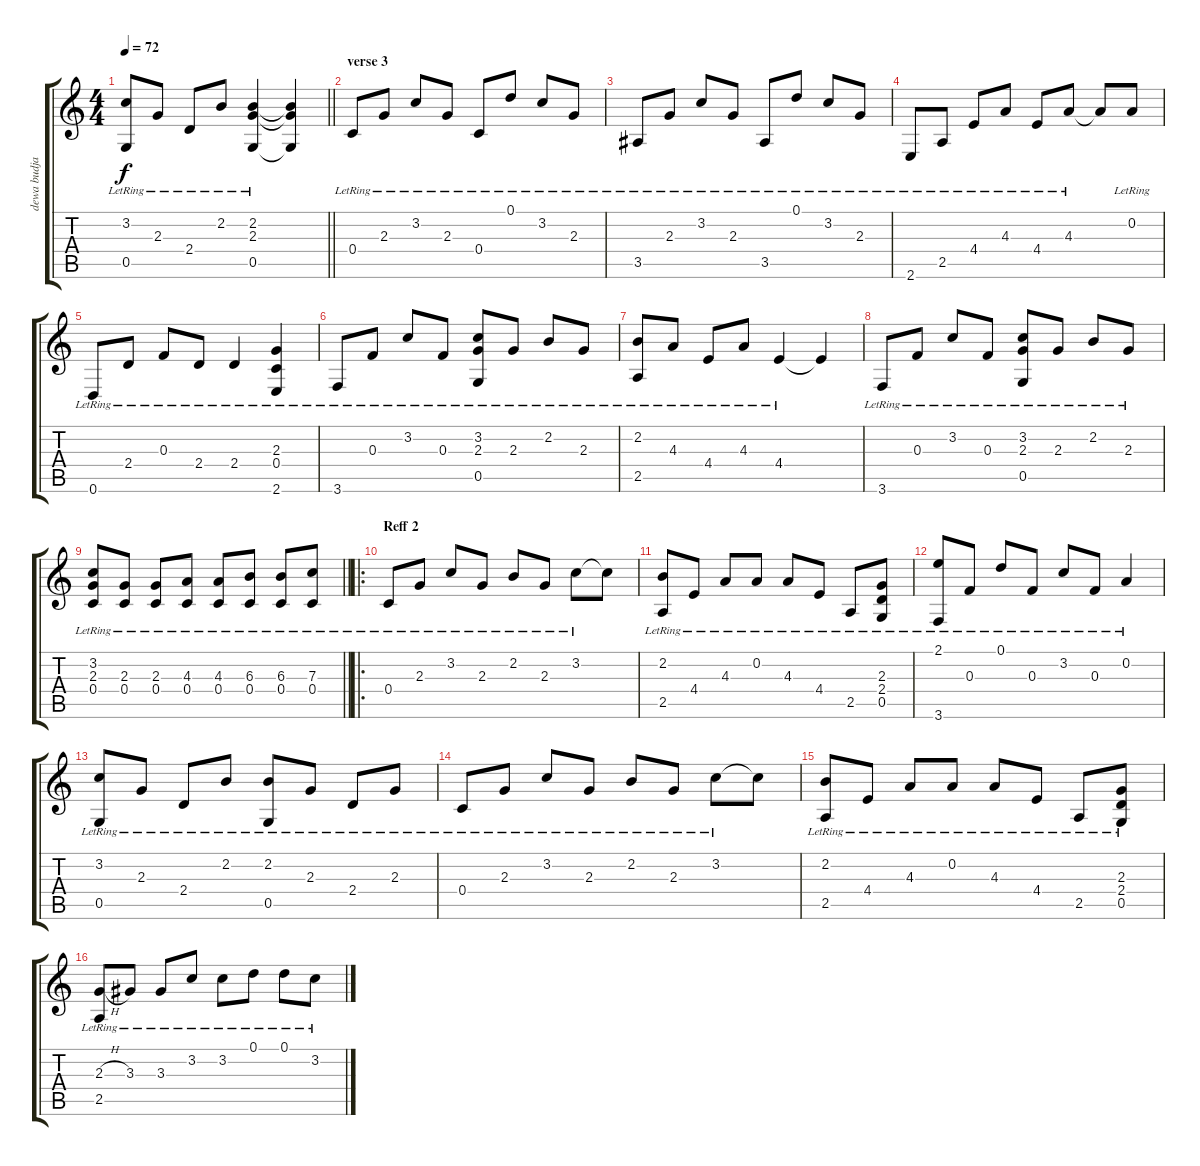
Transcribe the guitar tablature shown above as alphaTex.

\track ("dewa budjana" "dewa budja") {instrument acousticguitarnylon}
\staff {score tabs}
\tuning (D4 A3 F3 C3 G2 D2) {hide}
\ts (4 4)
\tempo 72
\clef g2
\barLineRight lightlight
\ks c
(3.2{lr} 0.5).8{dy f} 2.3{lr}.8 2.4{lr}.8 2.2{lr}.8 (2.2{lr} 2.3 0.5).4 (2.2{t} 2.3{t} 0.5{t}).4 |
\section ("" "verse 3")
0.4{lr}.8 2.3{lr}.8 3.2{lr}.8 2.3{lr}.8 0.4{lr}.8 0.1{lr}.8 3.2{lr}.8 2.3{lr}.8 |
3.5{lr}.8 2.3{lr}.8 3.2{lr}.8 2.3{lr}.8 3.5{lr}.8 0.1{lr}.8 3.2{lr}.8 2.3{lr}.8 |
2.6{lr}.8 2.5{lr}.8 4.4{lr}.8 4.3{lr}.8 4.4{lr}.8 4.3{lr}.8 4.3{t}.8 0.2{lr}.8 |
0.6{lr}.8 2.4{lr}.8 0.3{lr}.8 2.4{lr}.8 2.4{lr}.4 (2.3 0.4{lr} 2.6).4 |
3.6{lr}.8 0.3{lr}.8 3.2{lr}.8 0.3{lr}.8 (3.2{lr} 2.3 0.5).8 2.3{lr}.8 2.2{lr}.8 2.3{lr}.8 |
(2.2{lr} 2.5).8 4.3{lr}.8 4.4{lr}.8 4.3{lr}.8 4.4{lr}.4 4.4{t}.4 |
3.6{lr}.8 0.3{lr}.8 3.2{lr}.8 0.3{lr}.8 (3.2{lr} 2.3 0.5).8 2.3{lr}.8 2.2{lr}.8 2.3{lr}.8 |
\barLineRight lightlight
(3.2{lr} 2.3 0.4).8 (2.3{lr} 0.4).8 (2.3{lr} 0.4).8 (4.3{lr} 0.4).8 (4.3{lr} 0.4).8 (6.3{lr} 0.4).8 (6.3{lr} 0.4).8 (7.3{lr} 0.4).8 |
\ro
\section ("" "Reff 2")
0.4{lr}.8 2.3{lr}.8 3.2{lr}.8 2.3{lr}.8 2.2{lr}.8 2.3{lr}.8 3.2{lr}.8 3.2{t}.8 |
(2.2{lr} 2.5).8 4.4{lr}.8 4.3{lr}.8 0.2{lr}.8 4.3{lr}.8 4.4{lr}.8 2.5{lr}.8 (2.3 2.4{lr} 0.5).8 |
(2.1 3.6{lr}).8 0.3{lr}.8 0.1{lr}.8 0.3{lr}.8 3.2{lr}.8 0.3{lr}.8 0.2{lr}.4 |
(3.2{lr} 0.5).8 2.3{lr}.8 2.4{lr}.8 2.2{lr}.8 (2.2{lr} 0.5).8 2.3{lr}.8 2.4{lr}.8 2.3{lr}.8 |
0.4{lr}.8 2.3{lr}.8 3.2{lr}.8 2.3{lr}.8 2.2{lr}.8 2.3{lr}.8 3.2{lr}.8 3.2{t}.8 |
(2.2{lr} 2.5).8 4.4{lr}.8 4.3{lr}.8 0.2{lr}.8 4.3{lr}.8 4.4{lr}.8 2.5{lr}.8 (2.3 2.4{lr} 0.5).8 |
(2.3{h lr} 2.5).8 3.3{lr}.8 3.3{lr}.8 3.2{lr}.8 3.2{lr}.8 0.1{lr}.8 0.1{lr}.8 3.2{lr}.8
